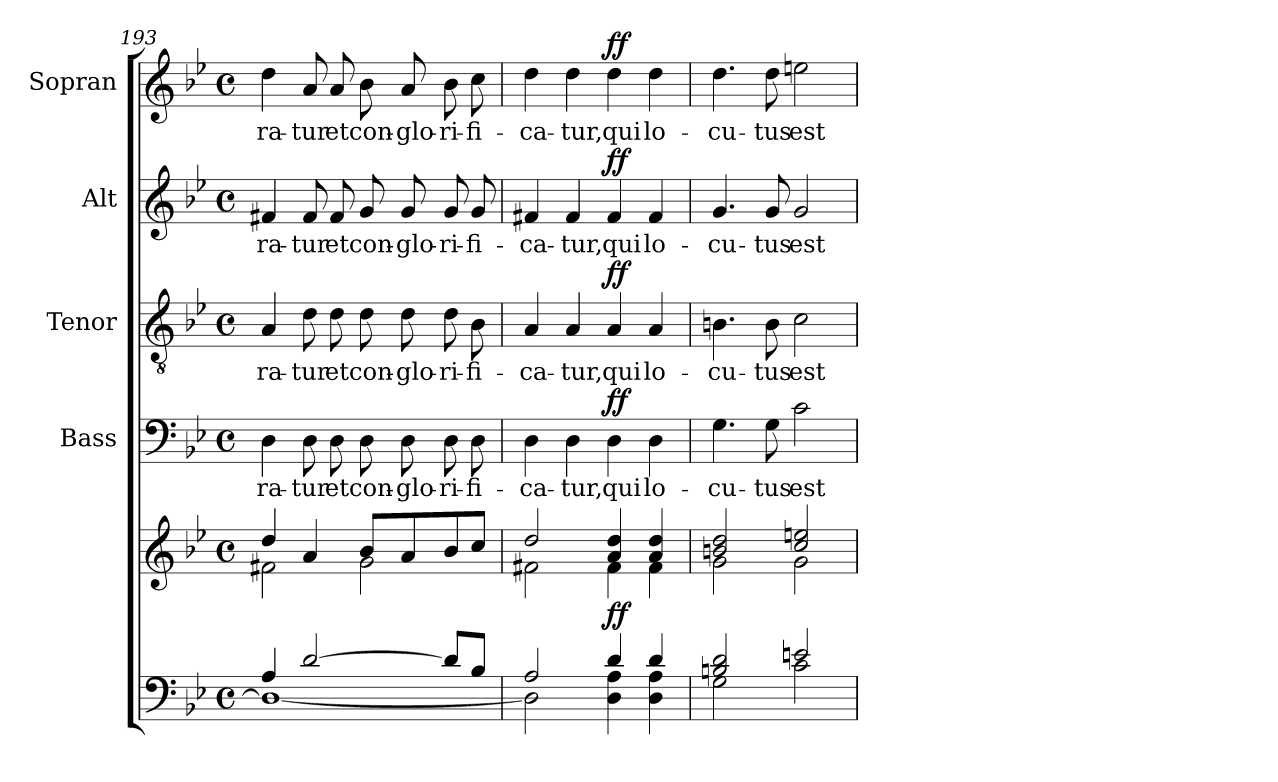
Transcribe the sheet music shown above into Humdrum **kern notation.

**kern	**kern	**dynam	**kern	**text	**dynam	**kern	**text	**dynam	**kern	**text	**dynam	**kern	**text	**dynam
*part5	*part5	*part5	*part4	*part4	*part4	*part3	*part3	*part3	*part2	*part2	*part2	*part1	*part1	*part1
*staff6	*staff5	*staff5/6	*staff4	*staff4	*staff4	*staff3	*staff3	*staff3	*staff2	*staff2	*staff2	*staff1	*staff1	*staff1
*	*	*	*I"Bass	*	*	*I"Tenor	*	*	*I"Alt	*	*	*I"Sopran	*	*
*	*	*	*I'B.	*	*	*I'T.	*	*	*I'A.	*	*	*I'S.	*	*
*clefF4	*clefG2	*	*clefF4	*	*	*clefGv2	*	*	*clefG2	*	*	*clefG2	*	*
*k[b-e-]	*k[b-e-]	*	*k[b-e-]	*	*	*k[b-e-]	*	*	*k[b-e-]	*	*	*k[b-e-]	*	*
*B-:	*B-:	*	*B-:	*	*	*B-:	*	*	*B-:	*	*	*B-:	*	*
*M4/4	*M4/4	*	*M4/4	*	*	*M4/4	*	*	*M4/4	*	*	*M4/4	*	*
*met(c)	*met(c)	*	*met(c)	*	*	*met(c)	*	*	*met(c)	*	*	*met(c)	*	*
=193	=193	=193	=193	=193	=193	=193	=193	=193	=193	=193	=193	=193	=193	=193
*^	*^	*	*	*	*	*	*	*	*	*	*	*	*	*
!	!	!	!	!	!	!LO:LY:b	!	!	!LO:LY:b	!	!	!LO:LY:b	!	!	!LO:LY:b	!
4A/	1D_	4dd/	2f#X\	.	4D\	-ra-	.	4A/	-ra-	.	4f#X/	-ra-	.	4dd\	-ra-	.
!	!	!	!	!	!	!LO:LY:b	!	!	!LO:LY:b	!	!	!LO:LY:b	!	!	!LO:LY:b	!
[>2d/	.	4a/	.	.	8D\	-tur	.	8d\	-tur	.	8f#/	-tur	.	8a/	-tur	.
!	!	!	!	!	!	!LO:LY:b	!	!	!LO:LY:b	!	!	!LO:LY:b	!	!	!LO:LY:b	!
.	.	.	.	.	8D\	et	.	8d\	et	.	8f#/	et	.	8a/	et	.
!	!	!	!	!	!	!LO:LY:b	!	!	!LO:LY:b	!	!	!LO:LY:b	!	!	!LO:LY:b	!
.	.	8b-/L	2g\	.	8D\	con-	.	8d\	con-	.	8g/	con-	.	8b-\	con-	.
!	!	!	!	!	!	!LO:LY:b	!	!	!LO:LY:b	!	!	!LO:LY:b	!	!	!LO:LY:b	!
.	.	8a/	.	.	8D\	-glo-	.	8d\	-glo-	.	8g/	-glo-	.	8a/	-glo-	.
!	!	!	!	!	!	!LO:LY:b	!	!	!LO:LY:b	!	!	!LO:LY:b	!	!	!LO:LY:b	!
8d/L]	.	8b-/	.	.	8D\	-ri-	.	8d\	-ri-	.	8g/	-ri-	.	8b-\	-ri-	.
!	!	!	!	!	!	!LO:LY:b	!	!	!LO:LY:b	!	!	!LO:LY:b	!	!	!LO:LY:b	!
8B-/J	.	8cc/J	.	.	8D\	-fi-	.	8B-\	-fi-	.	8g/	-fi-	.	8cc\	-fi-	.
=194	=194	=194	=194	=194	=194	=194	=194	=194	=194	=194	=194	=194	=194	=194	=194	=194
!	!	!	!	!	!	!LO:LY:b	!	!	!LO:LY:b	!	!	!LO:LY:b	!	!	!LO:LY:b	!
2A/	2D\]	2dd/	2f#X\	.	4D\	-ca-	.	4A/	-ca-	.	4f#X/	-ca-	.	4dd\	-ca-	.
!	!	!	!	!	!	!LO:LY:b	!	!	!LO:LY:b	!	!	!LO:LY:b	!	!	!LO:LY:b	!
.	.	.	.	.	4D\	-tur,	.	4A/	-tur,	.	4f#/	-tur,	.	4dd\	-tur,	.
!	!	!	!	!LO:DY:b	!	!LO:LY:b	!LO:DY:a	!	!LO:LY:b	!LO:DY:a	!	!LO:LY:b	!LO:DY:a	!	!LO:LY:b	!LO:DY:a
4d/	4D\ 4A\	4a/ 4dd/	4f#\	ff	4D\	qui	ff	4A/	qui	ff	4f#/	qui	ff	4dd\	qui	ff
!	!	!	!	!	!	!LO:LY:b	!	!	!LO:LY:b	!	!	!LO:LY:b	!	!	!LO:LY:b	!
4d/	4D\ 4A\	4a/ 4dd/	4f#\	.	4D\	lo-	.	4A/	lo-	.	4f#/	lo-	.	4dd\	lo-	.
!!LO:LB:g=z
=195	=195	=195	=195	=195	=195	=195	=195	=195	=195	=195	=195	=195	=195	=195	=195	=195
!	!	!	!	!	!	!LO:LY:b	!	!	!LO:LY:b	!	!	!LO:LY:b	!	!	!LO:LY:b	!
2Bn/ 2d/	2G\	2bn/ 2dd/	2g\	.	4.G\	-cu-	.	4.Bn\	-cu-	.	4.g/	-cu-	.	4.dd\	-cu-	.
!	!	!	!	!	!	!LO:LY:b	!	!	!LO:LY:b	!	!	!LO:LY:b	!	!	!LO:LY:b	!
.	.	.	.	.	8G\	-tus	.	8B\	-tus	.	8g/	-tus	.	8dd\	-tus	.
!	!	!	!	!	!	!LO:LY:b	!	!	!LO:LY:b	!	!	!LO:LY:b	!	!	!LO:LY:b	!
2en/	2c\	2cc/ 2een/	2g\	.	2c\	est	.	2c\	est	.	2g/	est	.	2een\	est	.
*v	*v	*	*	*	*	*	*	*	*	*	*	*	*	*	*	*
*	*v	*v	*	*	*	*	*	*	*	*	*	*	*	*	*
=	=	=	=	=	=	=	=	=	=	=	=	=	=	=
*-	*-	*-	*-	*-	*-	*-	*-	*-	*-	*-	*-	*-	*-	*-
